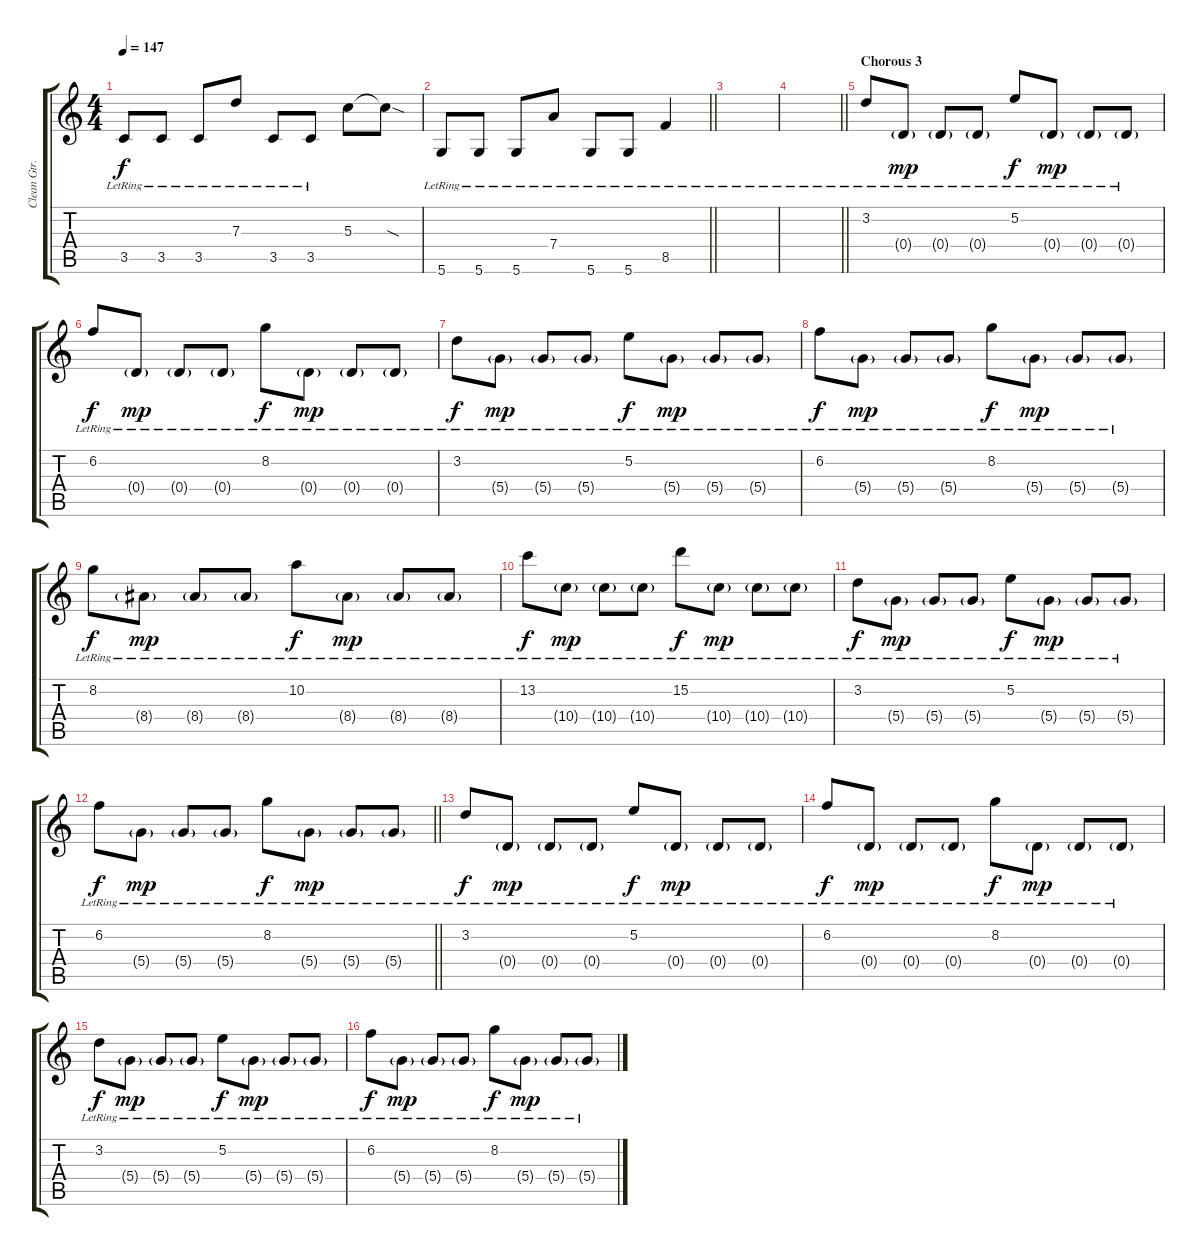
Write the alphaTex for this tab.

\track ("Clean Gtr." "Clean Gtr.") {instrument electricguitarclean}
\staff {score tabs}
\tuning (E4 B3 G3 D3 A2 D2) {hide}
\ts (4 4)
\tempo 147
\clef g2
\ks c
3.5{lr}.8{dy f} 3.5{lr}.8 3.5{lr}.8 7.3{lr}.8 3.5{lr}.8 3.5{lr}.8 5.3.8 5.3{sod t}.8 |
\barLineRight lightlight
5.6{lr}.8 5.6{lr}.8 5.6{lr}.8 7.4{lr}.8 5.6{lr}.8 5.6{lr}.8 8.5{lr}.4 |
|
\barLineRight lightlight
|
\section ("" "Chorous 3")
3.2{lr}.8{volume 10 balance 8} 0.4{g lr}.8{dy mp} 0.4{g lr}.8 0.4{g lr}.8 5.2{lr}.8{dy f} 0.4{g lr}.8{dy mp} 0.4{g lr}.8 0.4{g lr}.8 |
6.2{lr}.8{dy f} 0.4{g lr}.8{dy mp} 0.4{g lr}.8 0.4{g lr}.8 8.2{lr}.8{dy f} 0.4{g lr}.8{dy mp} 0.4{g lr}.8 0.4{g lr}.8 |
3.2{lr}.8{dy f} 5.4{g lr}.8{dy mp} 5.4{g lr}.8 5.4{g lr}.8 5.2{lr}.8{dy f} 5.4{g lr}.8{dy mp} 5.4{g lr}.8 5.4{g lr}.8 |
6.2{lr}.8{dy f} 5.4{g lr}.8{dy mp} 5.4{g lr}.8 5.4{g lr}.8 8.2{lr}.8{dy f} 5.4{g lr}.8{dy mp} 5.4{g lr}.8 5.4{g lr}.8 |
8.2{lr}.8{dy f} 8.4{g lr}.8{dy mp} 8.4{g lr}.8 8.4{g lr}.8 10.2{lr}.8{dy f} 8.4{g lr}.8{dy mp} 8.4{g lr}.8 8.4{g lr}.8 |
13.2{lr}.8{dy f} 10.4{g lr}.8{dy mp} 10.4{g lr}.8 10.4{g lr}.8 15.2{lr}.8{dy f} 10.4{g lr}.8{dy mp} 10.4{g lr}.8 10.4{g lr}.8 |
3.2{lr}.8{dy f} 5.4{g lr}.8{dy mp} 5.4{g lr}.8 5.4{g lr}.8 5.2{lr}.8{dy f} 5.4{g lr}.8{dy mp} 5.4{g lr}.8 5.4{g lr}.8 |
\barLineRight lightlight
6.2{lr}.8{dy f} 5.4{g lr}.8{dy mp} 5.4{g lr}.8 5.4{g lr}.8 8.2{lr}.8{dy f} 5.4{g lr}.8{dy mp} 5.4{g lr}.8 5.4{g lr}.8 |
\section ("" "")
3.2{lr}.8{dy f volume 10 balance 8} 0.4{g lr}.8{dy mp} 0.4{g lr}.8 0.4{g lr}.8 5.2{lr}.8{dy f} 0.4{g lr}.8{dy mp} 0.4{g lr}.8 0.4{g lr}.8 |
6.2{lr}.8{dy f} 0.4{g lr}.8{dy mp} 0.4{g lr}.8 0.4{g lr}.8 8.2{lr}.8{dy f} 0.4{g lr}.8{dy mp} 0.4{g lr}.8 0.4{g lr}.8 |
3.2{lr}.8{dy f} 5.4{g lr}.8{dy mp} 5.4{g lr}.8 5.4{g lr}.8 5.2{lr}.8{dy f} 5.4{g lr}.8{dy mp} 5.4{g lr}.8 5.4{g lr}.8 |
6.2{lr}.8{dy f} 5.4{g lr}.8{dy mp} 5.4{g lr}.8 5.4{g lr}.8 8.2{lr}.8{dy f} 5.4{g lr}.8{dy mp} 5.4{g lr}.8 5.4{g lr}.8
